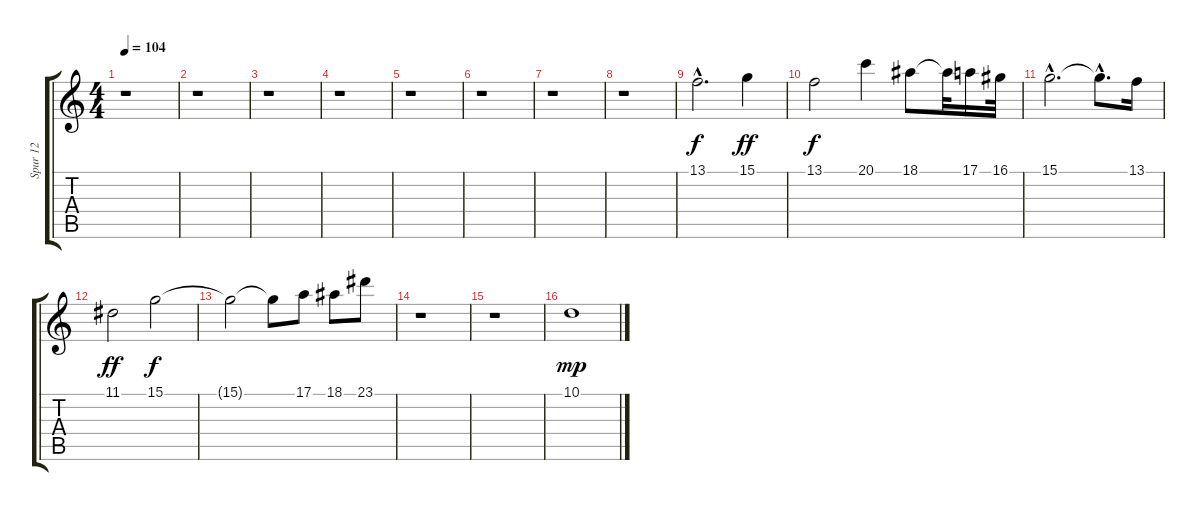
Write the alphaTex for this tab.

\track ("Spur 12" "Spur 12") {instrument acousticgrandpiano}
\staff {score tabs}
\tuning (E4 B3 G3 D3 A2 E2) {hide}
\ts (4 4)
\tempo 104
\clef g2
\ks c
r.1{dy f} |
r.1 |
r.1 |
r.1 |
r.1 |
r.1 |
r.1 |
r.1 |
13.1{hac}.2{d} 15.1.4{dy ff} |
13.1.2{dy f} 20.1.4 18.1.8 18.1{t}.32 17.1.16 16.1.32 |
15.1{hac}.2{d} 15.1{hac t}.8{d} 13.1.16 |
11.1.2{dy ff} 15.1.2{dy f} |
15.1{t}.2 15.1{t}.8 17.1.8 18.1.8 23.1.8 |
r.1 |
r.1 |
10.1.1{dy mp}
